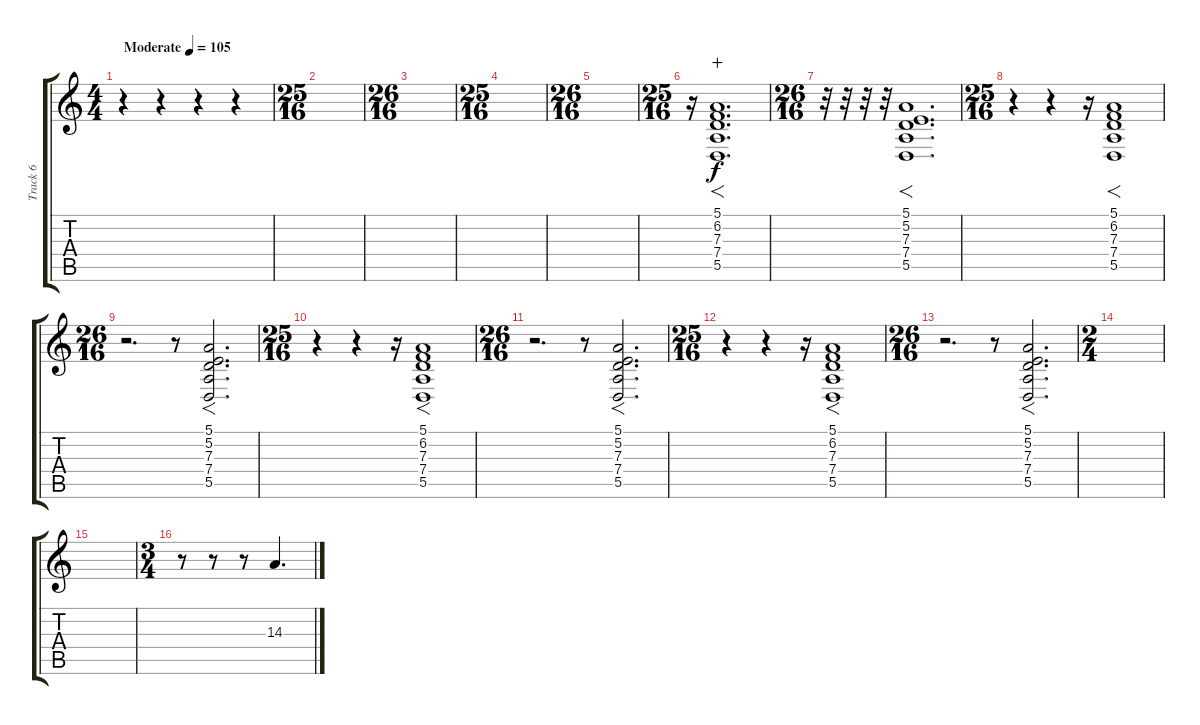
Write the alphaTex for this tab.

\track ("Track 6" "Track 6") {instrument voiceoohs}
\staff {score tabs}
\tuning (E4 B3 G3 D3 A2 D2) {hide}
\ts (4 4)
\tempo (105 "Moderate")
\clef g2
\ks c
r.4{dy f instrument voiceoohs} r.4 r.4 r.4 |
\ts (25 16)
|
\ts (26 16)
|
\ts (25 16)
|
\ts (26 16)
|
\ts (25 16)
r.16 (5.1 6.2 7.3 7.4 5.5).1{f d wahc} |
\ts (26 16)
r.32 r.32 r.32 r.32 (5.1 5.2 7.3 7.4 5.5).1{f d} |
\ts (25 16)
r.4 r.4 r.16 (5.1 6.2 7.3 7.4 5.5).1{f} |
\ts (26 16)
r.2{d} r.8 (5.1 5.2 7.3 7.4 5.5).2{f d} |
\ts (25 16)
r.4 r.4 r.16 (5.1 6.2 7.3 7.4 5.5).1{f} |
\ts (26 16)
r.2{d} r.8 (5.1 5.2 7.3 7.4 5.5).2{f d} |
\ts (25 16)
r.4 r.4 r.16 (5.1 6.2 7.3 7.4 5.5).1{f} |
\ts (26 16)
r.2{d} r.8 (5.1 5.2 7.3 7.4 5.5).2{f d} |
\ts (2 4)
|
|
\ts (3 4)
r.8{volume 10 balance 0} r.8 r.8 14.3.4{d}
